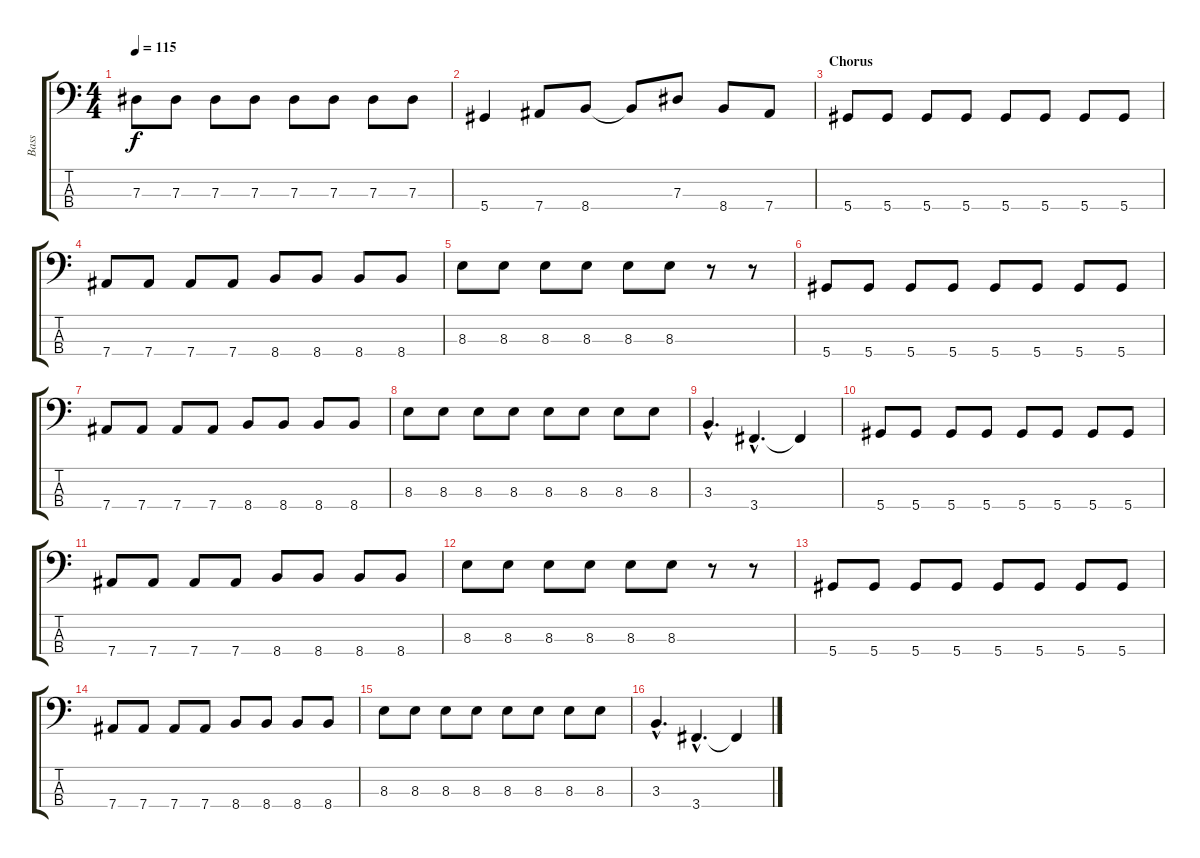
\track ("Bass" "Bass") {instrument electricbasspick}
\staff {score tabs}
\tuning (Gb2 Db2 Ab1 Eb1) {hide}
\ts (4 4)
\tempo 115
\clef f4
\ks c
7.3.8{dy f} 7.3.8 7.3.8 7.3.8 7.3.8 7.3.8 7.3.8 7.3.8 |
5.4.4 7.4.8 8.4.8 8.4{t}.8 7.3.8 8.4.8 7.4.8 |
\section ("" "Chorus")
5.4.8 5.4.8 5.4.8 5.4.8 5.4.8 5.4.8 5.4.8 5.4.8 |
7.4.8 7.4.8 7.4.8 7.4.8 8.4.8 8.4.8 8.4.8 8.4.8 |
8.3.8 8.3.8 8.3.8 8.3.8 8.3.8 8.3.8 r.8 r.8 |
5.4.8 5.4.8 5.4.8 5.4.8 5.4.8 5.4.8 5.4.8 5.4.8 |
7.4.8 7.4.8 7.4.8 7.4.8 8.4.8 8.4.8 8.4.8 8.4.8 |
8.3.8 8.3.8 8.3.8 8.3.8 8.3.8 8.3.8 8.3.8 8.3.8 |
3.3{hac}.4{d} 3.4{hac}.4{d} 3.4{t}.4 |
5.4.8 5.4.8 5.4.8 5.4.8 5.4.8 5.4.8 5.4.8 5.4.8 |
7.4.8 7.4.8 7.4.8 7.4.8 8.4.8 8.4.8 8.4.8 8.4.8 |
8.3.8 8.3.8 8.3.8 8.3.8 8.3.8 8.3.8 r.8 r.8 |
5.4.8 5.4.8 5.4.8 5.4.8 5.4.8 5.4.8 5.4.8 5.4.8 |
7.4.8 7.4.8 7.4.8 7.4.8 8.4.8 8.4.8 8.4.8 8.4.8 |
8.3.8 8.3.8 8.3.8 8.3.8 8.3.8 8.3.8 8.3.8 8.3.8 |
3.3{hac}.4{d} 3.4{hac}.4{d} 3.4{t}.4
